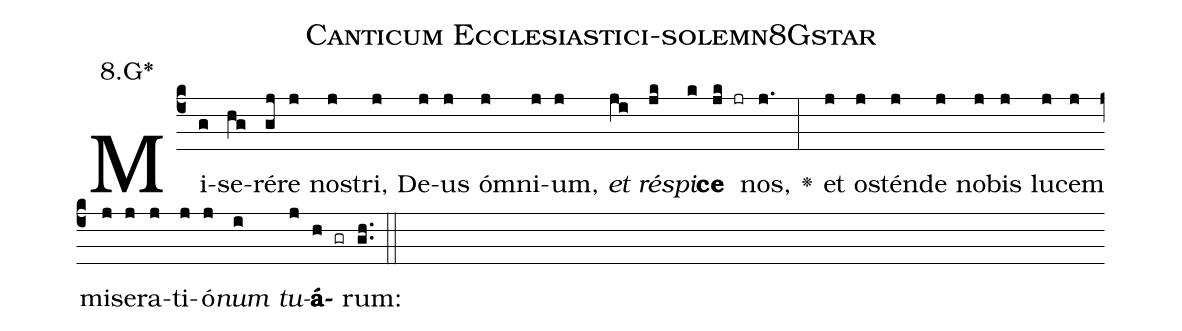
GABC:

name: Canticum Ecclesiastici-solemn8Gstar;
annotation: 8.G*;
%%
(c4)Mi(g)se(hg)ré(gj)re(j) no(j)stri,(j) De(j)us(j) óm(j)ni(j)um,(j) <i>et</i>(ji) <i>ré</i>(jk)<i>spi</i>(k)<b>ce</b>(jk jr) nos,(j.) <v>\greheightstar</v>(:) et(j) o(j)stén(j)de(j) no(j)bis(j) lu(j)cem(j) mi(j)se(j)ra(j)ti(j)ó(j)<i>num</i>(i) <i>tu</i>(j)<b>á</b>(h gr)rum:(gh..) (::)


%E(j) u(j) o(i) u(j) a(h) e.(gh..) (::)
